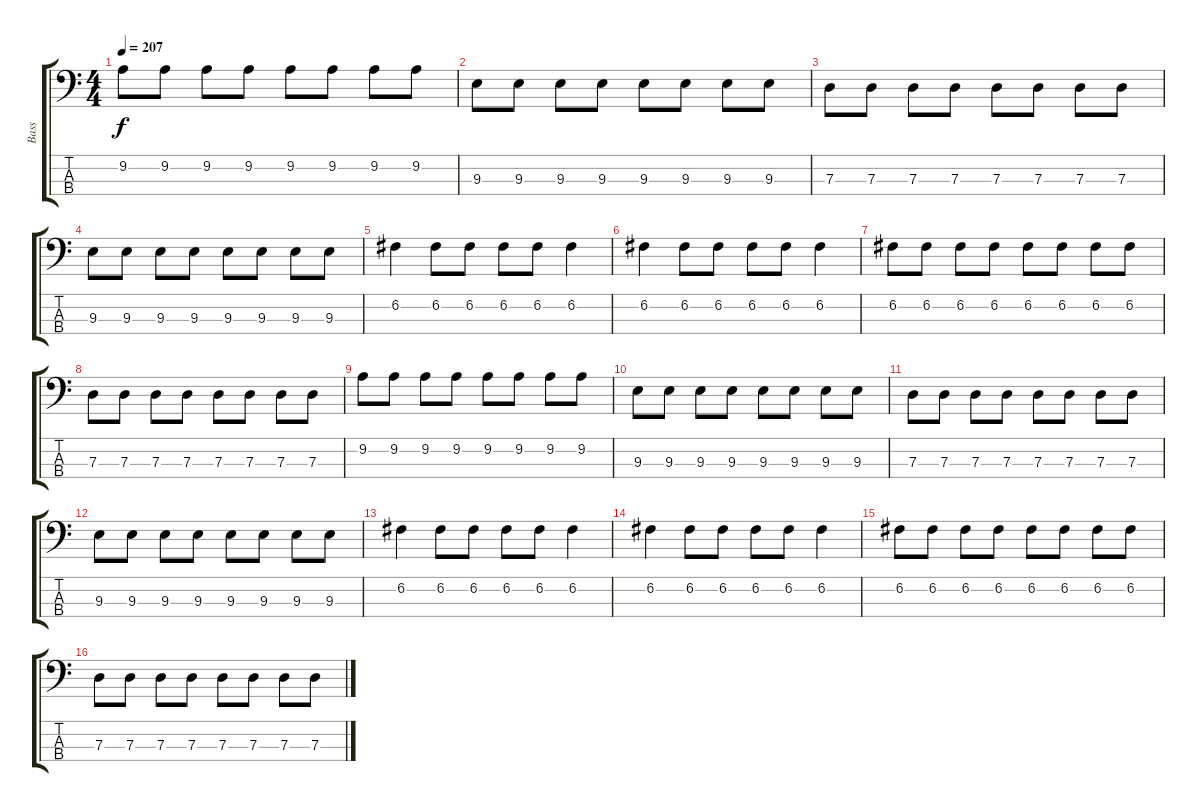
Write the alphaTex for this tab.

\track ("Bass" "Bass") {instrument electricbasspick}
\staff {score tabs}
\tuning (F2 C2 G1 D1) {hide}
\ts (4 4)
\tempo 207
\clef f4
\ks c
9.2.8{dy f} 9.2.8 9.2.8 9.2.8 9.2.8 9.2.8 9.2.8 9.2.8 |
9.3.8 9.3.8 9.3.8 9.3.8 9.3.8 9.3.8 9.3.8 9.3.8 |
7.3.8 7.3.8 7.3.8 7.3.8 7.3.8 7.3.8 7.3.8 7.3.8 |
9.3.8 9.3.8 9.3.8 9.3.8 9.3.8 9.3.8 9.3.8 9.3.8 |
6.2.4 6.2.8 6.2.8 6.2.8 6.2.8 6.2.4 |
6.2.4 6.2.8 6.2.8 6.2.8 6.2.8 6.2.4 |
6.2.8 6.2.8 6.2.8 6.2.8 6.2.8 6.2.8 6.2.8 6.2.8 |
7.3.8 7.3.8 7.3.8 7.3.8 7.3.8 7.3.8 7.3.8 7.3.8 |
9.2.8 9.2.8 9.2.8 9.2.8 9.2.8 9.2.8 9.2.8 9.2.8 |
9.3.8 9.3.8 9.3.8 9.3.8 9.3.8 9.3.8 9.3.8 9.3.8 |
7.3.8 7.3.8 7.3.8 7.3.8 7.3.8 7.3.8 7.3.8 7.3.8 |
9.3.8 9.3.8 9.3.8 9.3.8 9.3.8 9.3.8 9.3.8 9.3.8 |
6.2.4 6.2.8 6.2.8 6.2.8 6.2.8 6.2.4 |
6.2.4 6.2.8 6.2.8 6.2.8 6.2.8 6.2.4 |
6.2.8 6.2.8 6.2.8 6.2.8 6.2.8 6.2.8 6.2.8 6.2.8 |
7.3.8 7.3.8 7.3.8 7.3.8 7.3.8 7.3.8 7.3.8 7.3.8
